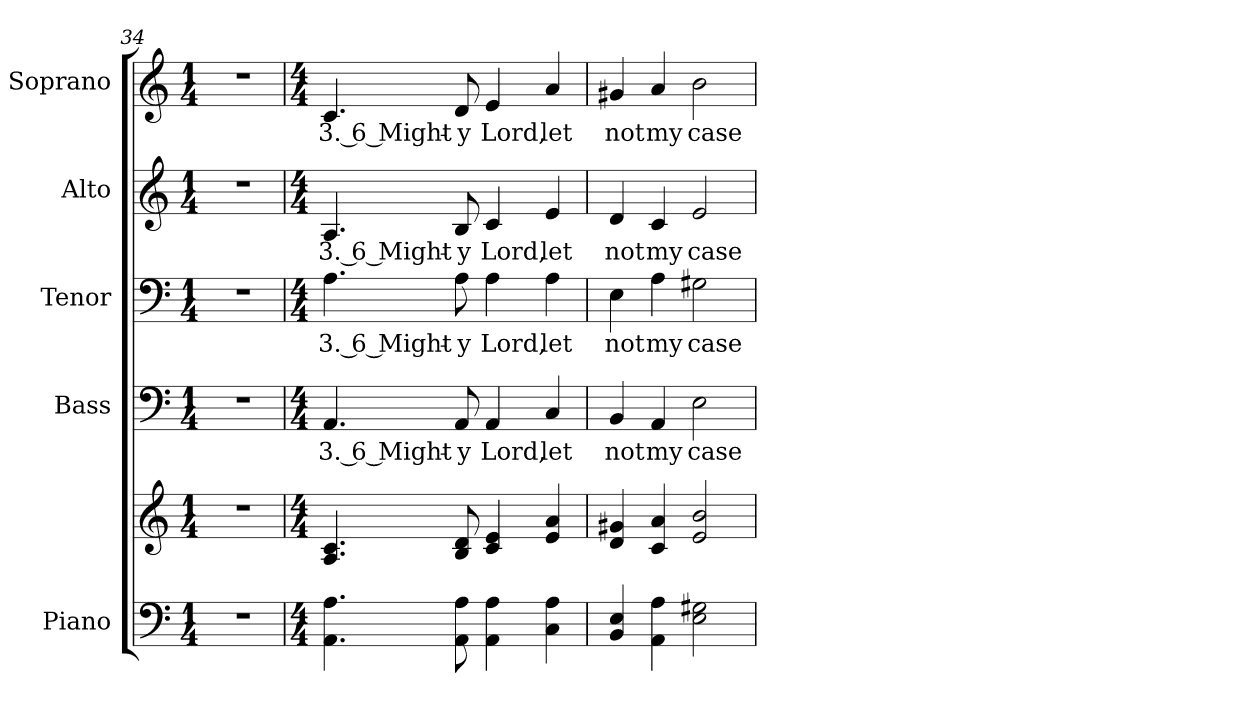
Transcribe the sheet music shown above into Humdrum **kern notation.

**kern	**kern	**kern	**text	**kern	**text	**kern	**text	**kern	**text
*part5	*part5	*part4	*part4	*part3	*part3	*part2	*part2	*part1	*part1
*staff6	*staff5	*staff4	*staff4	*staff3	*staff3	*staff2	*staff2	*staff1	*staff1
*I"Piano	*	*I"Bass	*	*I"Tenor	*	*I"Alto	*	*I"Soprano	*
*I'Pno.	*	*I'B.	*	*I'T.	*	*I'A.	*	*I'S.	*
*clefF4	*clefG2	*clefF4	*	*clefF4	*	*clefG2	*	*clefG2	*
*k[]	*k[]	*k[]	*	*k[]	*	*k[]	*	*k[]	*
*C:	*C:	*C:	*	*C:	*	*C:	*	*C:	*
*M1/4	*M1/4	*M1/4	*	*M1/4	*	*M1/4	*	*M1/4	*
=34	=34	=34	=34	=34	=34	=34	=34	=34	=34
!LO:N:vis=1	!LO:N:vis=1	!LO:N:vis=1	!	!LO:N:vis=1	!	!LO:N:vis=1	!	!LO:N:vis=1	!
4r	4r	4r	.	4r	.	4r	.	4r	.
!!LO:LB:g=z
=35	=35	=35	=35	=35	=35	=35	=35	=35	=35
*M4/4	*M4/4	*M4/4	*	*M4/4	*	*M4/4	*	*M4/4	*
!	!	!	!LO:LY:b:color=#000000	!	!	!	!	!	!
!	!	!	!	!	!LO:LY:b:color=#000000	!	!	!	!
!	!	!	!	!	!	!	!LO:LY:b:color=#000000	!	!
!	!	!	!	!	!	!	!	!	!LO:LY:b:color=#000000
4.AAi\ 4.Ai	4.Ai/ 4.ci	4.AAi/	3. 6 Might-	4.Ai\	3. 6 Might-	4.Ai/	3. 6 Might-	4.ci/	3. 6 Might-
!	!	!	!LO:LY:b:color=#000000	!	!	!	!	!	!
!	!	!	!	!	!LO:LY:b:color=#000000	!	!	!	!
!	!	!	!	!	!	!	!LO:LY:b:color=#000000	!	!
!	!	!	!	!	!	!	!	!	!LO:LY:b:color=#000000
8AAi\ 8Ai	8Bi/ 8di	8AAi/	-y	8Ai\	-y	8Bi/	-y	8di/	-y
!	!	!	!LO:LY:b:color=#000000	!	!	!	!	!	!
!	!	!	!	!	!LO:LY:b:color=#000000	!	!	!	!
!	!	!	!	!	!	!	!LO:LY:b:color=#000000	!	!
!	!	!	!	!	!	!	!	!	!LO:LY:b:color=#000000
4AAi\ 4Ai	4ci/ 4ei	4AAi/	Lord,	4Ai\	Lord,	4ci/	Lord,	4ei/	Lord,
!	!	!	!LO:LY:b:color=#000000	!	!	!	!	!	!
!	!	!	!	!	!LO:LY:b:color=#000000	!	!	!	!
!	!	!	!	!	!	!	!LO:LY:b:color=#000000	!	!
!	!	!	!	!	!	!	!	!	!LO:LY:b:color=#000000
4Ci\ 4Ai	4ei/ 4ai	4Ci/	let	4Ai\	let	4ei/	let	4ai/	let
=36	=36	=36	=36	=36	=36	=36	=36	=36	=36
!	!	!	!LO:LY:b:color=#000000	!	!	!	!	!	!
!	!	!	!	!	!LO:LY:b:color=#000000	!	!	!	!
!	!	!	!	!	!	!	!LO:LY:b:color=#000000	!	!
!	!	!	!	!	!	!	!	!	!LO:LY:b:color=#000000
4BBi/ 4Ei	4di/ 4g#Xi	4BBi/	not	4Ei\	not	4di/	not	4g#Xi/	not
!	!	!	!LO:LY:b:color=#000000	!	!	!	!	!	!
!	!	!	!	!	!LO:LY:b:color=#000000	!	!	!	!
!	!	!	!	!	!	!	!LO:LY:b:color=#000000	!	!
!	!	!	!	!	!	!	!	!	!LO:LY:b:color=#000000
4AAi\ 4Ai	4ci/ 4ai	4AAi/	my	4Ai\	my	4ci/	my	4ai/	my
!	!	!	!LO:LY:b:color=#000000	!	!	!	!	!	!
!	!	!	!	!	!LO:LY:b:color=#000000	!	!	!	!
!	!	!	!	!	!	!	!LO:LY:b:color=#000000	!	!
!	!	!	!	!	!	!	!	!	!LO:LY:b:color=#000000
2Ei\ 2G#Xi	2ei/ 2bi	2Ei\	case	2G#Xi\	case	2ei/	case	2bi\	case
=	=	=	=	=	=	=	=	=	=
*-	*-	*-	*-	*-	*-	*-	*-	*-	*-
